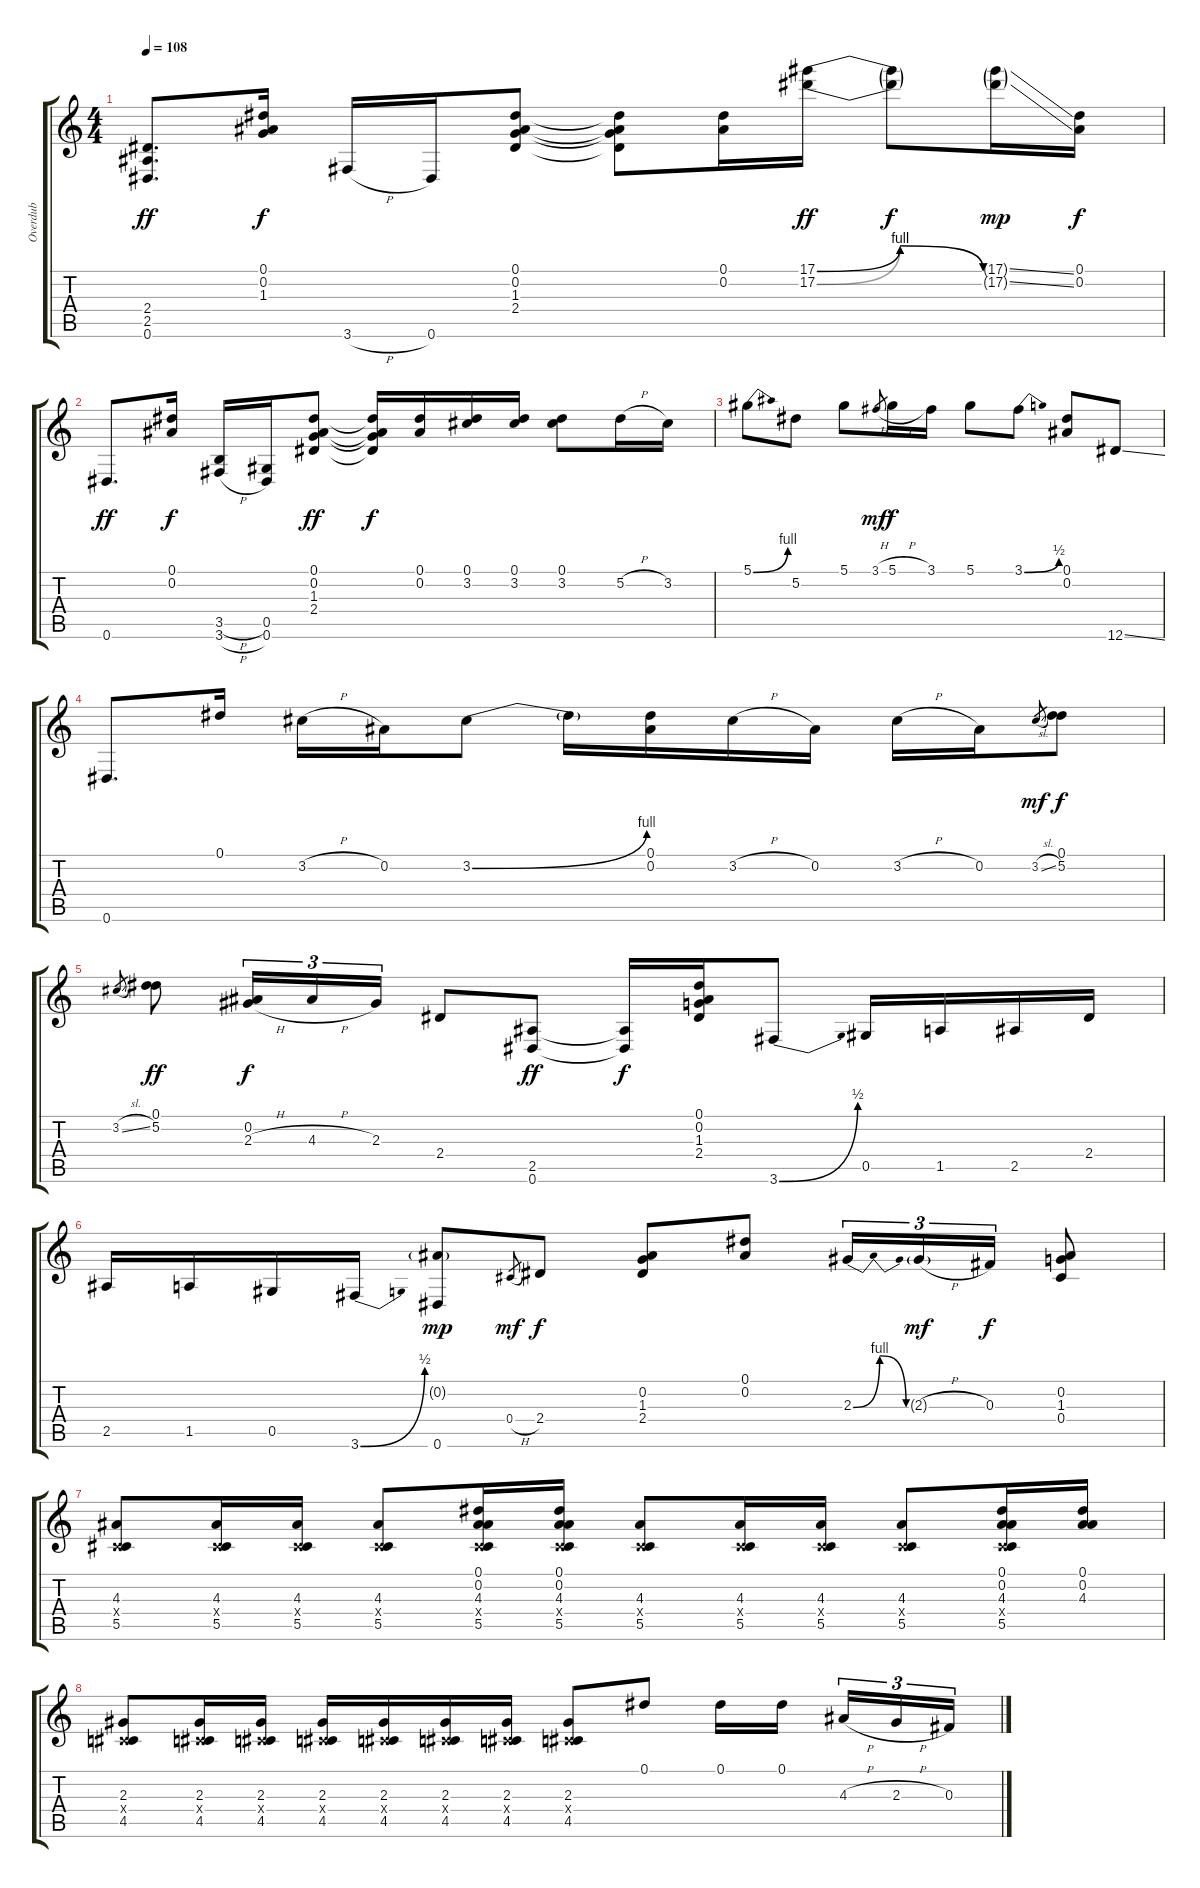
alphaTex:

\track ("Overdub" "Overdub") {instrument fretlessbass}
\staff {score tabs}
\tuning (Eb4 Bb3 Gb3 Db3 Ab2 Eb2) {hide}
\ts (4 4)
\tempo 108
\clef g2
\ks c
(2.4 2.5 0.6).8{d dy ff} (0.1 0.2 1.3).16{dy f} 3.6{h}.16 0.6.16 (0.1 0.2 1.3 2.4).8 (0.1{t} 0.2{t} 1.3{t} 2.4{t}).8 (0.1 0.2).16 (17.1{be (bendrelease 0 0 20 4 50 4 60 0)} 17.2{be (bendrelease 0 0 20 4 50 4 60 0)}).16{dy ff} (17.1{t} 17.2{t}).8{dy f} (17.1{ss g} 17.2{ss g}).16{dy mp} (0.1 0.2).16{dy f} |
0.6.8{d dy ff} (0.1 0.2).16{dy f} (3.5{h} 3.6{h}).16 (0.5 0.6).16 (0.1 0.2 1.3 2.4).8{dy ff} (0.1{t} 0.2{t} 1.3{t} 2.4{t}).16{dy f} (0.1 0.2).16 (0.1 3.2).16 (0.1 3.2).16 (0.1 3.2).8 5.2{h}.16 3.2.16 |
5.1{be (bend 0 0 60 4)}.8 5.2.8 5.1.8 3.1{h}.8{gr dy mf} 5.1{h}.16{dy f} 3.1.16 5.1.8 3.1{be (bend 0 0 60 2)}.8 (0.1 0.2).8 12.6{ss}.8 |
0.6.8{d} 0.1.16 3.2{h}.16 0.2.16 3.2{be (bend 0 0 60 4)}.8 3.2{t}.16 (0.1 0.2).16 3.2{h}.16 0.2.16 3.2{h}.16 0.2.16 3.2{sl}.8{gr dy mf} (0.1 5.2).8{dy f} |
3.2{sl}.8{gr} (0.1 5.2).8{dy ff} (0.2 2.3{h}).16{tu (3 2) dy f} 4.3{h}.16{tu (3 2)} 2.3.16{tu (3 2)} 2.4.8 (2.5 0.6).8{dy ff} (2.5{t} 0.6{t}).16{dy f} (0.1 0.2 1.3 2.4).16 3.6{be (bend 0 0 60 2)}.8 0.5.16 1.5.16 2.5.16 2.4.16 |
2.5.16 1.5.16 0.5.16 3.6{be (bend 0 0 60 2)}.16 (0.2{g} 0.6).8{dy mp} 0.4{h}.8{gr dy mf} 2.4.8{dy f} (0.2 1.3 2.4).8 (0.1 0.2).8 2.3{be (bendrelease 0 0 15 4 30 4 60 0)}.16{tu (3 2)} 2.3{h g}.16{tu (3 2) dy mf} 0.3.16{tu (3 2) dy f} (0.2 1.3 0.4).8 |
(4.3 0.4{x} 5.5).8 (4.3 0.4{x} 5.5).16 (4.3 0.4{x} 5.5).16 (4.3 0.4{x} 5.5).8 (0.1 0.2 4.3 0.4{x} 5.5).16 (0.1 0.2 4.3 0.4{x} 5.5).16 (4.3 0.4{x} 5.5).8 (4.3 0.4{x} 5.5).16 (4.3 0.4{x} 5.5).16 (4.3 0.4{x} 5.5).8 (0.1 0.2 4.3 0.4{x} 5.5).16 (0.1 0.2 4.3).16 |
(2.3 0.4{x} 4.5).8 (2.3 0.4{x} 4.5).16 (2.3 0.4{x} 4.5).16 (2.3 0.4{x} 4.5).16 (2.3 0.4{x} 4.5).16 (2.3 0.4{x} 4.5).16 (2.3 0.4{x} 4.5).16 (2.3 0.4{x} 4.5).8 0.1.8 0.1.16 0.1.16 4.3{h}.16{tu (3 2)} 2.3{h}.16{tu (3 2)} 0.3.16{tu (3 2)}
